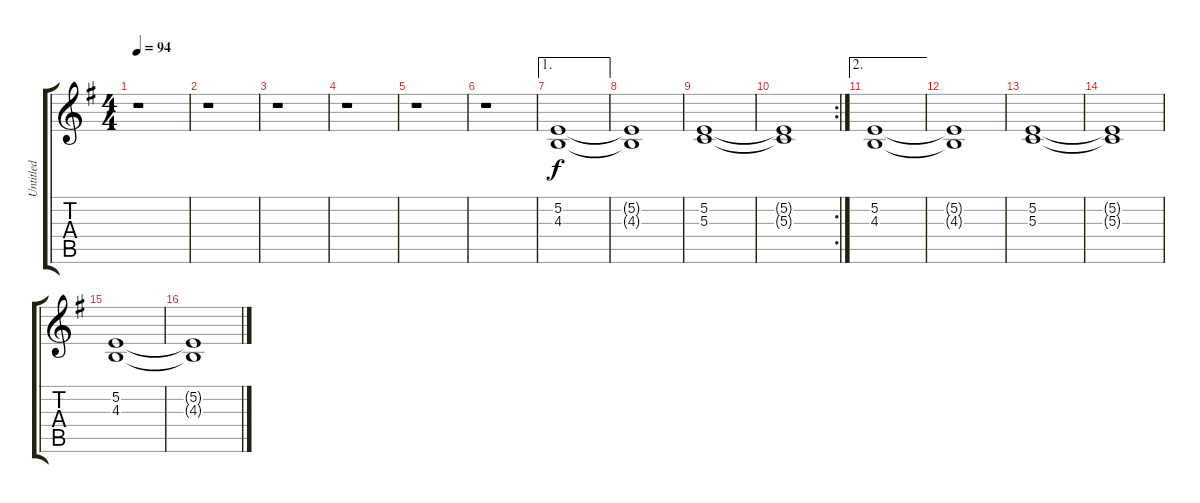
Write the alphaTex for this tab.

\track ("Untitled" "Untitled") {instrument synthstrings1}
\staff {score tabs}
\tuning (E4 B3 G3 D3 A2 E2) {hide}
\ts (4 4)
\tempo 94
\clef g2
\ks g
r.1{dy f} |
r.1 |
r.1 |
r.1 |
r.1 |
r.1 |
\ae 1
(5.2 4.3).1 |
(5.2{t} 4.3{t}).1 |
(5.2 5.3).1 |
\rc 2
(5.2{t} 5.3{t}).1 |
\ae 2
(5.2 4.3).1 |
(5.2{t} 4.3{t}).1 |
(5.2 5.3).1 |
(5.2{t} 5.3{t}).1 |
(5.2 4.3).1 |
(5.2{t} 4.3{t}).1
